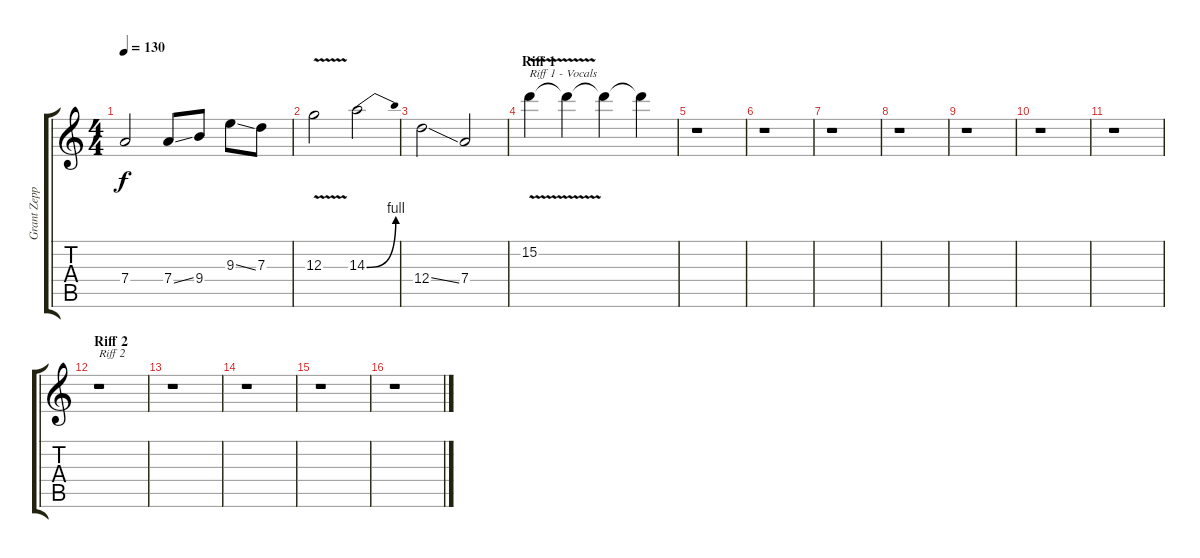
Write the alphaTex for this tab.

\track ("Grant Zeppelin - Electric" "Grant Zepp") {instrument overdrivenguitar}
\staff {score tabs}
\tuning (E4 B3 G3 D3 A2 E2) {hide}
\ts (4 4)
\tempo 130
\clef g2
\ks c
7.4.2{dy f} 7.4{ss}.8 9.4.8 9.3{ss}.8 7.3.8 |
12.3{v}.2 14.3{be (bend 0 0 60 4)}.2 |
12.4{ss}.2 7.4.2 |
\section ("" "Riff 1")
15.2{v}.4{txt "Riff 1 - Vocals" volume 16} 15.2{t}.4{volume 14} 15.2{t}.4{volume 13} 15.2{t}.4{volume 12} |
r.1{volume 11} |
r.1{volume 16} |
r.1 |
r.1 |
r.1 |
r.1 |
r.1 |
\section ("" "Riff 2")
r.1{txt "Riff 2"} |
r.1 |
r.1 |
r.1 |
r.1
